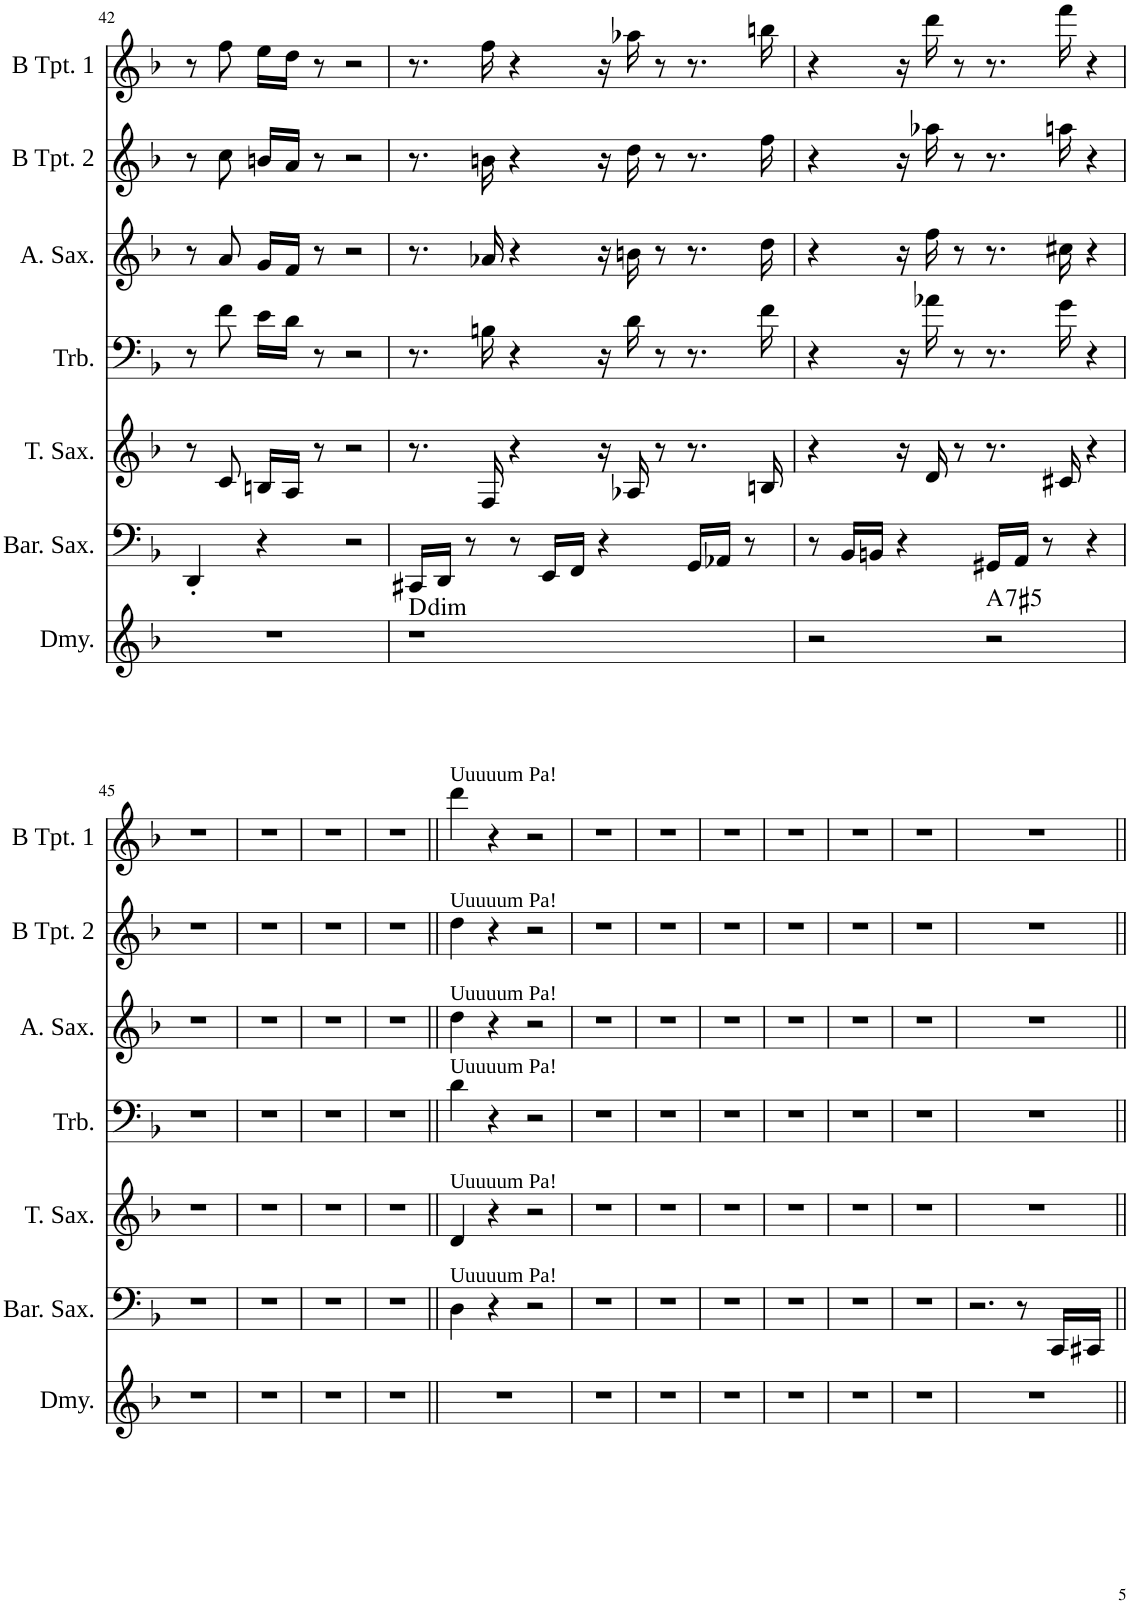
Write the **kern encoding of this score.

**kern	**harte	**kern	**kern	**kern	**kern	**kern	**kern
*part7	*part7	*part6	*part5	*part4	*part3	*part2	*part1
*staff7	*	*staff6	*staff5	*staff4	*staff3	*staff2	*staff1
*I"Dummy	*	*I"Baritone Saxophone	*I"Tenor Saxophone	*I"Trombone	*I"Alto Saxophone	*I"B Trumpet  2	*I"B Trumpet 1
*I'Dmy.	*	*I'Bar. Sax.	*I'T. Sax.	*I'Trb.	*I'A. Sax.	*I'B Tpt. 2	*I'B Tpt. 1
!!LO:PB:g=z
*clefG2	*	*clefF4	*clefG2	*clefF4	*clefG2	*clefG2	*clefG2
*ITrd7c12	*	*ITrd12c21	*ITrd8c14	*	*ITrd5c9	*ITrd1c2	*ITrd1c2
*k[b-]	*	*k[b-]	*k[b-]	*k[b-]	*k[b-]	*k[b-]	*k[b-]
*M4/4	*	*M4/4	*M4/4	*M4/4	*M4/4	*M4/4	*M4/4
=42	=42	=42	=42	=42	=42	=42	=42
1r	.	4DD'/	8r	8r	8r	8r	8r
.	.	.	8c/	8f\	8a/	8cc\	8ff\
.	.	4r	16Bn/LL	16e\LL	16g/LL	16bn/LL	16ee\LL
.	.	.	16A/JJ	16d\JJ	16f/JJ	16a/JJ	16dd\JJ
.	.	.	8r	8r	8r	8r	8r
.	.	2r	2r	2r	2r	2r	2r
=43	=43	=43	=43	=43	=43	=43	=43
!	!LO:H:kt=dim	!	!	!	!	!	!
1r	D:dim	16CC#X/LL	8.r	8.r	8.r	8.r	8.r
.	.	16DD/JJ	.	.	.	.	.
.	.	8r	.	.	.	.	.
.	.	.	16F/	16Bn\	16a-X/	16bn\	16ff\
.	.	8r	4r	4r	4r	4r	4r
.	.	16EE/LL	.	.	.	.	.
.	.	16FF/JJ	.	.	.	.	.
.	.	4r	16r	16r	16r	16r	16r
.	.	.	16A-X/	16d\	16bn\	16dd\	16aa-X\
.	.	.	8r	8r	8r	8r	8r
.	.	16GG/LL	8.r	8.r	8.r	8.r	8.r
.	.	16AA-X/JJ	.	.	.	.	.
.	.	8r	.	.	.	.	.
.	.	.	16Bn/	16f\	16dd\	16ff\	16bbn\
=44	=44	=44	=44	=44	=44	=44	=44
2r	.	8r	4r	4r	4r	4r	4r
.	.	16BB-/LL	.	.	.	.	.
.	.	16BBn/JJ	.	.	.	.	.
.	.	4r	16r	16r	16r	16r	16r
.	.	.	16d/	16a-X\	16ff\	16aa-X\	16ddd\
.	.	.	8r	8r	8r	8r	8r
!	!LO:H:kt=7	!	!	!	!	!	!
2r	A:aug(b7)	16GG#X/LL	8.r	8.r	8.r	8.r	8.r
.	.	16AA/JJ	.	.	.	.	.
.	.	8r	.	.	.	.	.
.	.	.	16c#X/	16g\	16cc#X\	16aan\	16fff\
.	.	4r	4r	4r	4r	4r	4r
!!LO:LB:g=z
=45	=45	=45	=45	=45	=45	=45	=45
1r	.	1r	1r	1r	1r	1r	1r
=46	=46	=46	=46	=46	=46	=46	=46
1r	.	1r	1r	1r	1r	1r	1r
=47	=47	=47	=47	=47	=47	=47	=47
1r	.	1r	1r	1r	1r	1r	1r
=48	=48	=48	=48	=48	=48	=48	=48
1r	.	1r	1r	1r	1r	1r	1r
=49||	=49||	=49||	=49||	=49||	=49||	=49||	=49||
!	!	!	!	!	!	!	!LO:TX:a:t=Uuuuum Pa!
!	!	!	!	!	!	!LO:TX:a:t=Uuuuum Pa!	!
!	!	!	!	!	!LO:TX:a:t=Uuuuum Pa!	!	!
!	!	!	!	!LO:TX:a:t=Uuuuum Pa!	!	!	!
!	!	!	!LO:TX:a:t=Uuuuum Pa!	!	!	!	!
!	!	!LO:TX:a:t=Uuuuum Pa!	!	!	!	!	!
1r	.	4D\	4d/	4d\	4dd\	4dd\	4ddd\
.	.	4r	4r	4r	4r	4r	4r
.	.	2r	2r	2r	2r	2r	2r
=50	=50	=50	=50	=50	=50	=50	=50
1r	.	1r	1r	1r	1r	1r	1r
=51	=51	=51	=51	=51	=51	=51	=51
1r	.	1r	1r	1r	1r	1r	1r
=52	=52	=52	=52	=52	=52	=52	=52
1r	.	1r	1r	1r	1r	1r	1r
=53	=53	=53	=53	=53	=53	=53	=53
1r	.	1r	1r	1r	1r	1r	1r
=54	=54	=54	=54	=54	=54	=54	=54
1r	.	1r	1r	1r	1r	1r	1r
=55	=55	=55	=55	=55	=55	=55	=55
1r	.	1r	1r	1r	1r	1r	1r
=56	=56	=56	=56	=56	=56	=56	=56
1r	.	2.r	1r	1r	1r	1r	1r
.	.	8r	.	.	.	.	.
.	.	16CC/LL	.	.	.	.	.
.	.	16CC#X/JJ	.	.	.	.	.
=||	=||	=||	=||	=||	=||	=||	=||
*-	*-	*-	*-	*-	*-	*-	*-
